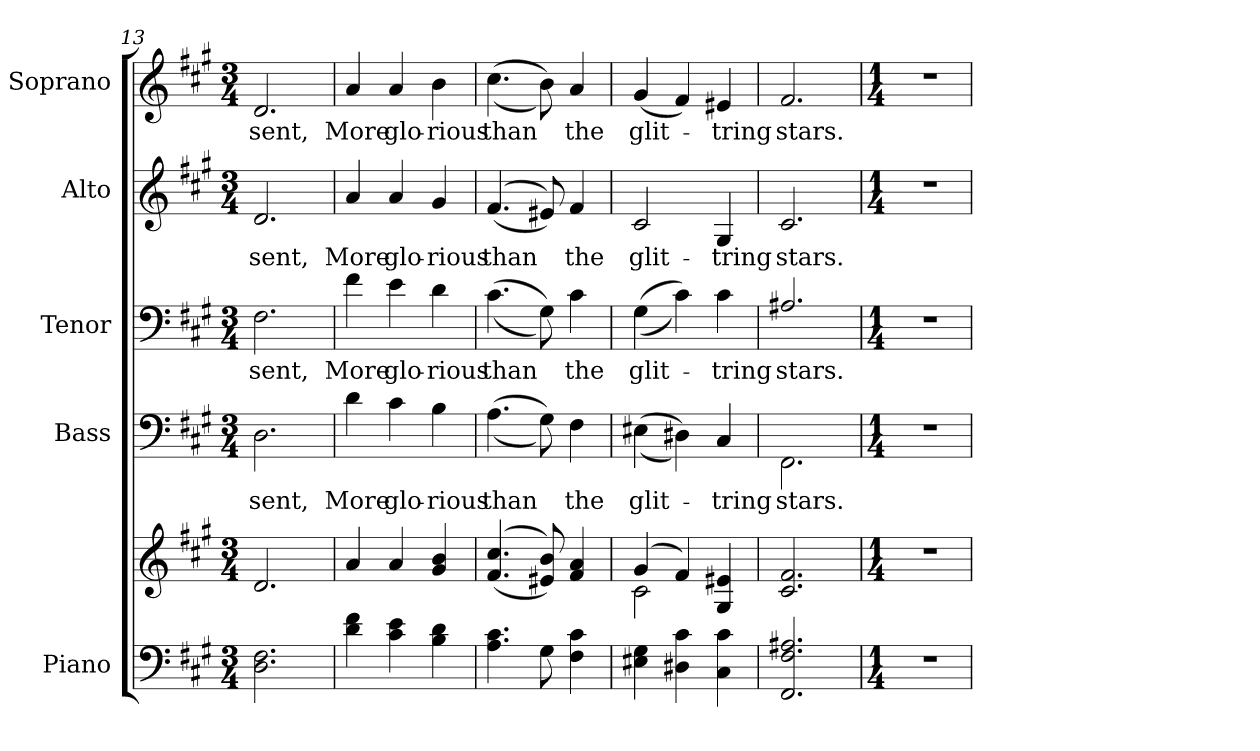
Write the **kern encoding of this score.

**kern	**kern	**kern	**text	**kern	**text	**kern	**text	**kern	**text
*part5	*part5	*part4	*part4	*part3	*part3	*part2	*part2	*part1	*part1
*staff6	*staff5	*staff4	*staff4	*staff3	*staff3	*staff2	*staff2	*staff1	*staff1
*I"Piano	*	*I"Bass	*	*I"Tenor	*	*I"Alto	*	*I"Soprano	*
*I'Pno.	*	*I'B.	*	*I'T.	*	*I'A.	*	*I'S.	*
!!LO:PB:g=z
*clefF4	*clefG2	*clefF4	*	*clefF4	*	*clefG2	*	*clefG2	*
*k[f#c#g#]	*k[f#c#g#]	*k[f#c#g#]	*	*k[f#c#g#]	*	*k[f#c#g#]	*	*k[f#c#g#]	*
*A:	*A:	*A:	*	*A:	*	*A:	*	*A:	*
*M3/4	*M3/4	*M3/4	*	*M3/4	*	*M3/4	*	*M3/4	*
=13	=13	=13	=13	=13	=13	=13	=13	=13	=13
!	!	!	!LO:LY:b:color=#000000	!	!	!	!	!	!
!	!	!	!	!	!LO:LY:b:color=#000000	!	!	!	!
!	!	!	!	!	!	!	!LO:LY:b:color=#000000	!	!
!	!	!	!	!	!	!	!	!	!LO:LY:b:color=#000000
2.Di\ 2.F#i	2.di/	2.Di\	-sent,	2.F#i\	-sent,	2.di/	-sent,	2.di/	-sent,
=14	=14	=14	=14	=14	=14	=14	=14	=14	=14
!	!	!	!LO:LY:b:color=#000000	!	!	!	!	!	!
!	!	!	!	!	!LO:LY:b:color=#000000	!	!	!	!
!	!	!	!	!	!	!	!LO:LY:b:color=#000000	!	!
!	!	!	!	!	!	!	!	!	!LO:LY:b:color=#000000
4di\ 4f#i	4ai/	4di\	More	4f#i\	More	4ai/	More	4ai/	More
!	!	!	!LO:LY:b:color=#000000	!	!	!	!	!	!
!	!	!	!	!	!LO:LY:b:color=#000000	!	!	!	!
!	!	!	!	!	!	!	!LO:LY:b:color=#000000	!	!
!	!	!	!	!	!	!	!	!	!LO:LY:b:color=#000000
4c#i\ 4ei	4ai/	4c#i\	glo-	4ei\	glo-	4ai/	glo-	4ai/	glo-
!	!	!	!LO:LY:b:color=#000000	!	!	!	!	!	!
!	!	!	!	!	!LO:LY:b:color=#000000	!	!	!	!
!	!	!	!	!	!	!	!LO:LY:b:color=#000000	!	!
!	!	!	!	!	!	!	!	!	!LO:LY:b:color=#000000
4Bi\ 4di	4g#i/ 4bi	4Bi\	-rious	4di\	-rious	4g#i/	-rious	4bi\	-rious
=15	=15	=15	=15	=15	=15	=15	=15	=15	=15
!	!	!	!LO:LY:b:color=#000000	!	!	!	!	!	!
!	!	!	!	!	!LO:LY:b:color=#000000	!	!	!	!
!	!	!	!	!	!	!	!LO:LY:b:color=#000000	!	!
!	!	!	!	!	!	!	!	!	!LO:LY:b:color=#000000
4.Ai\ 4.c#i	((4.f#i/ 4.cc#i	((4.Ai\	than	((4.c#i\	than	((4.f#i/	than	((4.cc#i\	than
8G#i\	8e#Xi/ 8bi))	8G#i\))	.	8G#i\))	.	8e#Xi/))	.	8bi\))	.
!	!	!	!LO:LY:b:color=#000000	!	!	!	!	!	!
!	!	!	!	!	!LO:LY:b:color=#000000	!	!	!	!
!	!	!	!	!	!	!	!LO:LY:b:color=#000000	!	!
!	!	!	!	!	!	!	!	!	!LO:LY:b:color=#000000
4F#i\ 4c#i	4f#i/ 4ai	4F#i\	the	4c#i\	the	4f#i/	the	4ai/	the
!!LO:PB:g=z
=16	=16	=16	=16	=16	=16	=16	=16	=16	=16
*	*^	*	*	*	*	*	*	*	*
!	!	!	!	!LO:LY:b:color=#000000	!	!	!	!	!	!
!	!	!	!	!	!	!LO:LY:b:color=#000000	!	!	!	!
!	!	!	!	!	!	!	!	!LO:LY:b:color=#000000	!	!
!	!	!	!	!	!	!	!	!	!	!LO:LY:b:color=#000000
4E#Xi\ 4G#i	(4g#i/	2c#i\	((4E#Xi\	glit-	((4G#i\	glit-	2c#i/	glit-	(4g#i/	glit-
4D#Xi\ 4c#i	4f#i/)	.	4D#Xi\))	.	4c#i\))	.	.	.	4f#i/)	.
!	!	!	!	!LO:LY:b:color=#000000	!	!	!	!	!	!
!	!	!	!	!	!	!LO:LY:b:color=#000000	!	!	!	!
!	!	!	!	!	!	!	!	!LO:LY:b:color=#000000	!	!
!	!	!	!	!	!	!	!	!	!	!LO:LY:b:color=#000000
4C#i\ 4c#i	4G#i/ 4e#Xi	4ryy	4C#i/	-tring	4c#i\	-tring	4G#i/	-tring	4e#Xi/	-tring
*	*v	*v	*	*	*	*	*	*	*	*
=17	=17	=17	=17	=17	=17	=17	=17	=17	=17
*	*^	*	*	*	*	*	*	*	*
!	!	!	!	!LO:LY:b:color=#000000	!	!	!	!	!	!
*	*v	*v	*	*	*	*	*	*	*	*
*	*^	*	*	*	*	*	*	*	*
!	!	!	!	!	!	!LO:LY:b:color=#000000	!	!	!	!
*	*v	*v	*	*	*	*	*	*	*	*
*	*^	*	*	*	*	*	*	*	*
!	!	!	!	!	!	!	!	!LO:LY:b:color=#000000	!	!
*	*v	*v	*	*	*	*	*	*	*	*
*	*^	*	*	*	*	*	*	*	*
!	!	!	!	!	!	!	!	!	!	!LO:LY:b:color=#000000
*	*v	*v	*	*	*	*	*	*	*	*
2.FF#i/ 2.F#i 2.A#Xi	2.c#i/ 2.f#i	2.FF#i\	stars.	2.A#Xi/	stars.	2.c#i/	stars.	2.f#i/	stars.
=18	=18	=18	=18	=18	=18	=18	=18	=18	=18
*M1/4	*M1/4	*M1/4	*	*M1/4	*	*M1/4	*	*M1/4	*
!LO:N:vis=1	!LO:N:vis=1	!LO:N:vis=1	!	!LO:N:vis=1	!	!LO:N:vis=1	!	!LO:N:vis=1	!
4r	4r	4r	.	4r	.	4r	.	4r	.
=	=	=	=	=	=	=	=	=	=
*-	*-	*-	*-	*-	*-	*-	*-	*-	*-
